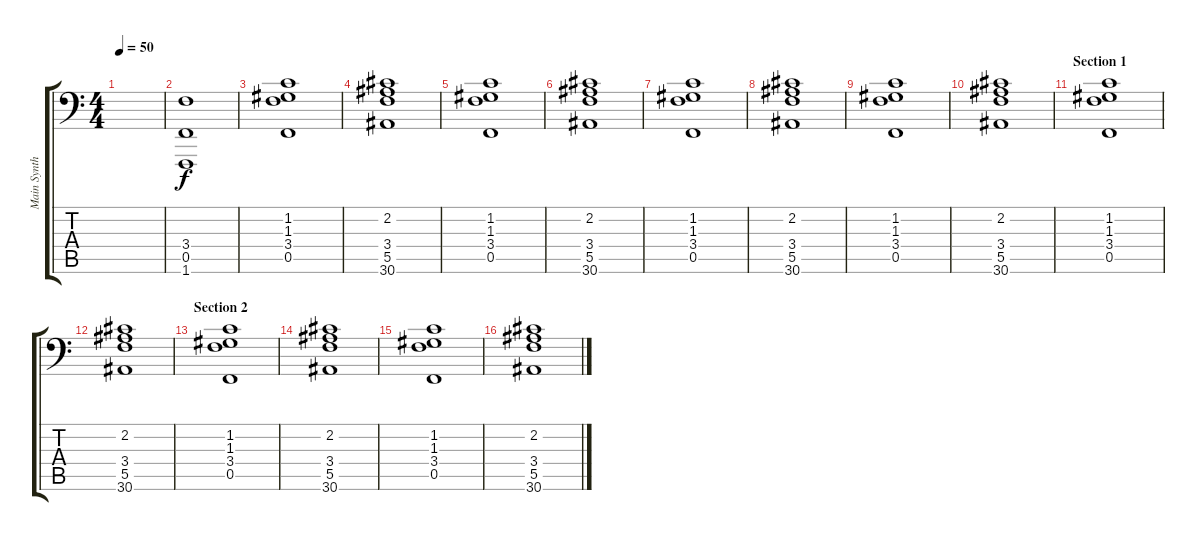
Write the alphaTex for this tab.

\track ("Main Synth" "Main Synth") {instrument pad2warm}
\staff {score tabs}
\tuning (E4 B3 G3 D3 F2 E1) {hide}
\ts (4 4)
\tempo 50
\clef f4
\ks c
|
(3.4 0.5 1.6).1 |
(1.2 1.3 3.4 0.5).1 |
(2.2 3.4 5.5 30.6).1 |
(1.2 1.3 3.4 0.5).1 |
(2.2 3.4 5.5 30.6).1 |
(1.2 1.3 3.4 0.5).1 |
(2.2 3.4 5.5 30.6).1 |
(1.2 1.3 3.4 0.5).1 |
(2.2 3.4 5.5 30.6).1 |
\section ("" "Section 1")
(1.2 1.3 3.4 0.5).1 |
(2.2 3.4 5.5 30.6).1 |
\section ("" "Section 2")
(1.2 1.3 3.4 0.5).1 |
(2.2 3.4 5.5 30.6).1 |
(1.2 1.3 3.4 0.5).1 |
(2.2 3.4 5.5 30.6).1
